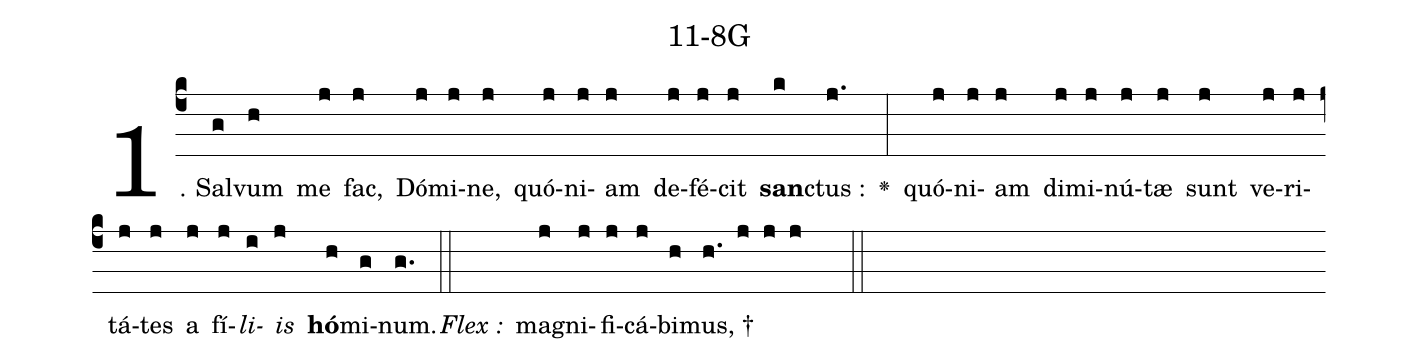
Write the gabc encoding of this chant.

name: 11-8G;
%%
(c4)1. Sal(g)vum(h) me(j) fac,(j) Dó(j)mi(j)ne,(j) quó(j)ni(j)am(j) de(j)fé(j)cit(j) <b>san</b>(k)ctus :(j.) <v>\greheightstar</v>(:) quó(j)ni(j)am(j) di(j)mi(j)nú(j)tæ(j) sunt(j) ve(j)ri(j)tá(j)tes(j) a(j) fí(j)<i>li</i>(i)<i>is</i>(j) <b>hó</b>(h)mi(g)num.(g.) (::)
<i>Flex :</i>()  ma(j)gni(j)fi(j)cá(j)bi(h)mus, †(h. j j j  ::)
